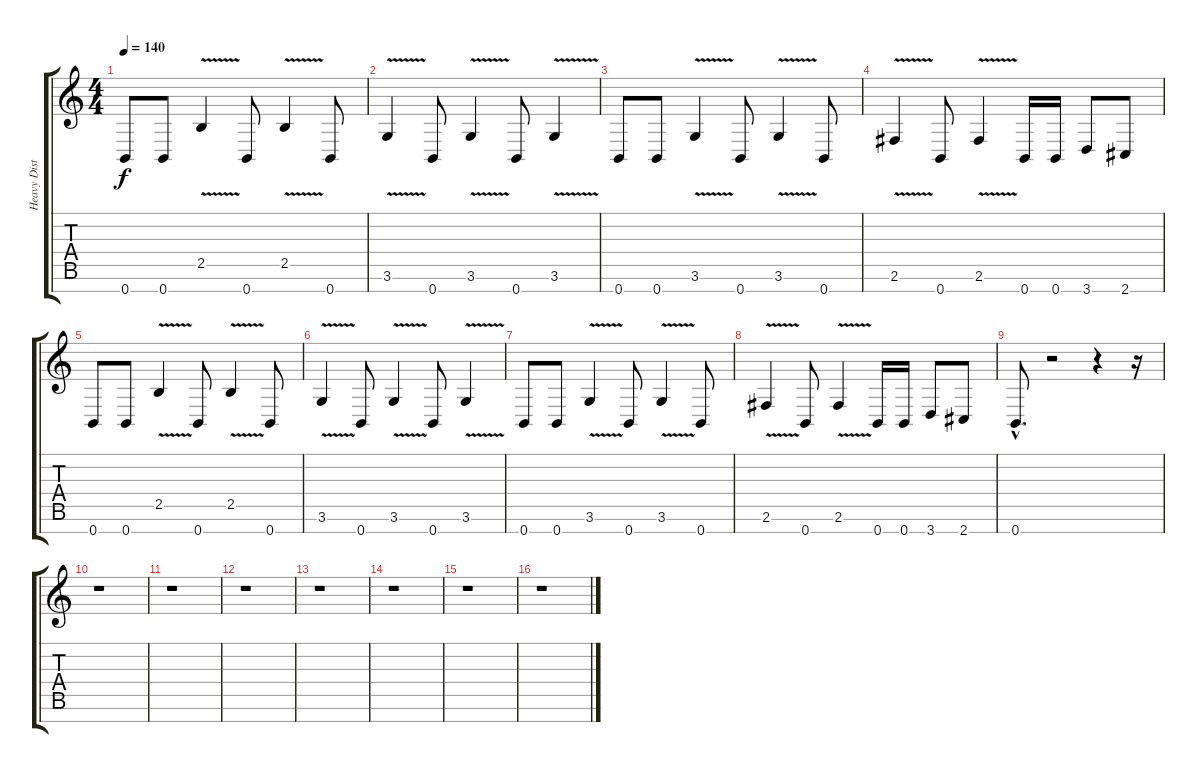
\track ("Heavy Dist Guitar" "Heavy Dist") {instrument distortionguitar}
\staff {score tabs}
\tuning (E4 B3 G3 D3 A2 E2 B1) {hide}
\ts (4 4)
\tempo 140
\clef g2
\ks c
0.7.8{dy f} 0.7.8 2.5{v}.4 0.7.8 2.5{v}.4 0.7.8 |
3.6{v}.4 0.7.8 3.6{v}.4 0.7.8 3.6{v}.4 |
0.7.8 0.7.8 3.6{v}.4 0.7.8 3.6{v}.4 0.7.8 |
2.6{v}.4 0.7.8 2.6{v}.4 0.7.16 0.7.16 3.7.8 2.7.8 |
0.7.8 0.7.8 2.5{v}.4 0.7.8 2.5{v}.4 0.7.8 |
3.6{v}.4 0.7.8 3.6{v}.4 0.7.8 3.6{v}.4 |
0.7.8 0.7.8 3.6{v}.4 0.7.8 3.6{v}.4 0.7.8 |
2.6{v}.4 0.7.8 2.6{v}.4 0.7.16 0.7.16 3.7.8 2.7.8 |
0.7{hac}.8{d} r.2 r.4 r.16 |
r.1 |
r.1 |
r.1 |
r.1 |
r.1 |
r.1 |
r.1
